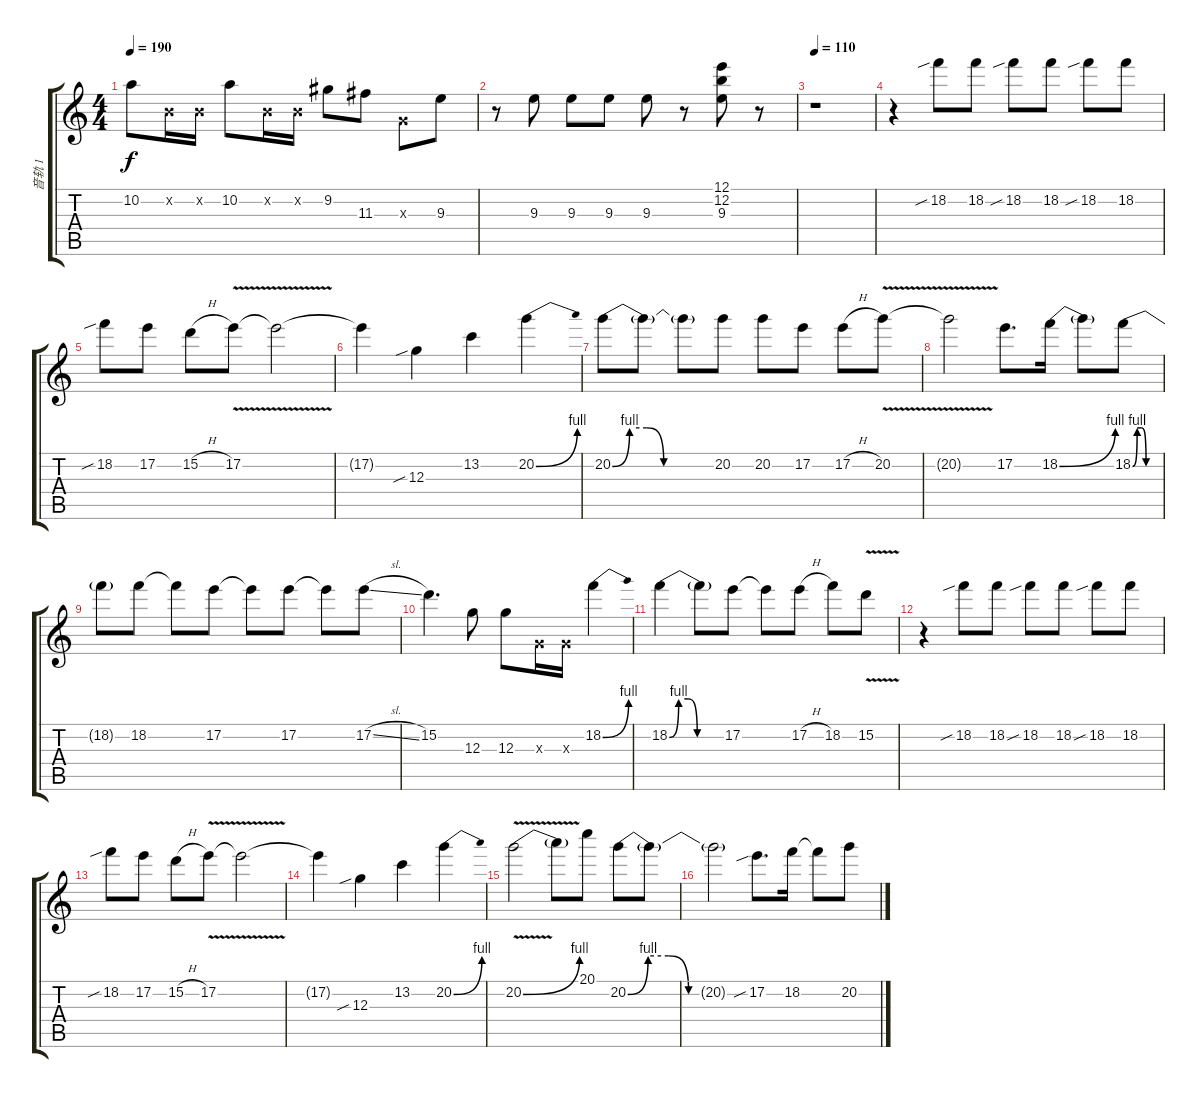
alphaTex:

\track ("音轨 1" "音轨 1") {instrument distortionguitar}
\staff {score tabs}
\tuning (E4 B3 G3 D3 A2 E2) {hide}
\ts (4 4)
\tempo 190
\clef g2
\ks c
10.2.8{dy f} 0.2{x}.16 0.2{x}.16 10.2.8 0.2{x}.16 0.2{x}.16 9.2.8 11.3.8 0.3{x}.8 9.3.8 |
r.8 9.3.8 9.3.8 9.3.8 9.3.8 r.8 (12.1 12.2 9.3).8 r.8 |
\tempo 110
r.1 |
r.4 18.2{sib}.8 18.2.8 18.2{sib}.8 18.2.8 18.2{sib}.8 18.2.8 |
18.2{sib}.8 17.2.8 15.2{h}.8 17.2{v}.8 17.2{t}.2 |
17.2{t}.4 12.3{sib}.4 13.2.4 20.2{be (bend 0 0 60 4)}.4 |
20.2{be (custom 0 0 10 4 20 4 30 0 60 0)}.8 20.2{t}.8 20.2{t}.8 20.2.8 20.2.8 17.2.8 17.2{h}.8 20.2{v}.8 |
20.2{t}.2 17.2.8{d} 18.2{be (bend 0 0 60 4)}.16 18.2{t}.8 18.2{be (custom 0 0 10 4 20 4 30 0 60 0)}.8 |
18.2{t}.8 18.2.8 18.2{t}.8 17.2.8 17.2{t}.8 17.2.8 17.2{t}.8 17.2{sl}.8 |
15.2.4{d} 12.3.8 12.3.8 0.3{x}.16 0.3{x}.16 18.2{be (bend 0 0 60 4)}.4 |
18.2{be (custom 0 0 10 4 20 4 30 0 60 0)}.4 18.2{t}.8 17.2.8 17.2{t}.8 17.2{h}.8 18.2.8 15.2{v}.8 |
r.4 18.2{sib}.8 18.2.8 18.2{sib}.8 18.2.8 18.2{sib}.8 18.2.8 |
18.2{sib}.8 17.2.8 15.2{h}.8 17.2{v}.8 17.2{t}.2 |
17.2{t}.4 12.3{sib}.4 13.2.4 20.2{be (bend 0 0 60 4)}.4 |
20.2{be (bend 0 0 60 4) v}.2 20.2{t}.8 20.1.8 20.2{be (custom 0 0 10 4 20 4 30 0 60 0)}.8 20.2{t}.8 |
20.2{t}.2 17.2{sib}.8{d} 18.2.16 18.2{t}.8 20.2.8
